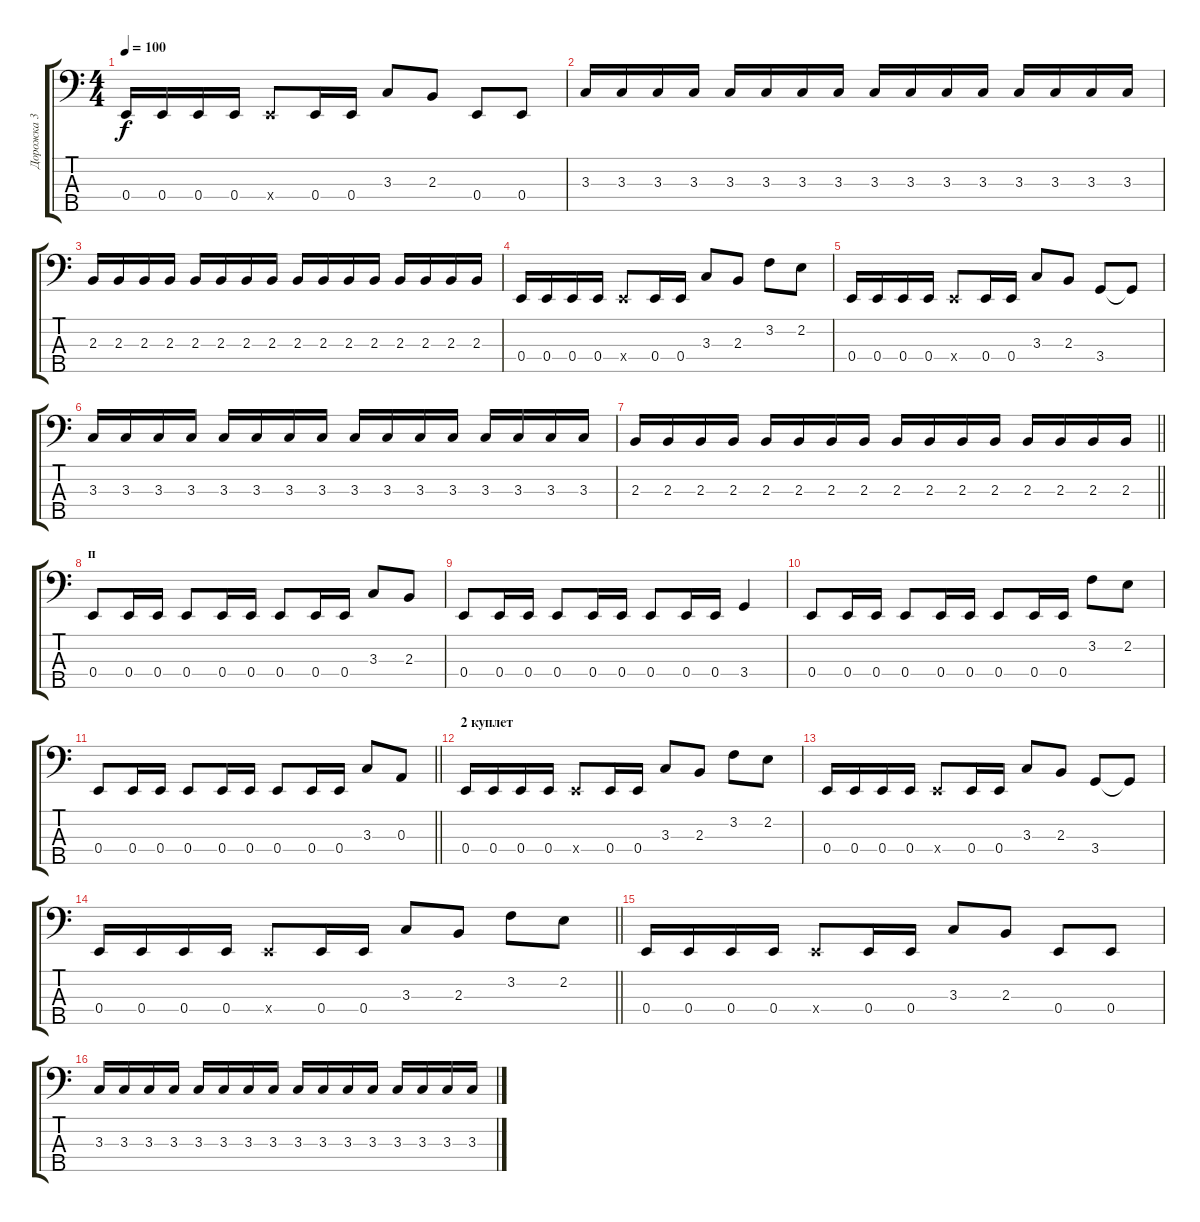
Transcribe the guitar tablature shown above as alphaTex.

\track ("Дорожка 3" "Дорожка 3") {instrument electricbassfinger}
\staff {score tabs}
\tuning (G2 D2 A1 E1 B0) {hide}
\ts (4 4)
\tempo 100
\clef f4
\ks c
0.4.16{dy f} 0.4.16 0.4.16 0.4.16 0.4{x}.8 0.4.16 0.4.16 3.3.8 2.3.8 0.4.8 0.4.8 |
3.3.16 3.3.16 3.3.16 3.3.16 3.3.16 3.3.16 3.3.16 3.3.16 3.3.16 3.3.16 3.3.16 3.3.16 3.3.16 3.3.16 3.3.16 3.3.16 |
2.3.16 2.3.16 2.3.16 2.3.16 2.3.16 2.3.16 2.3.16 2.3.16 2.3.16 2.3.16 2.3.16 2.3.16 2.3.16 2.3.16 2.3.16 2.3.16 |
0.4.16 0.4.16 0.4.16 0.4.16 0.4{x}.8 0.4.16 0.4.16 3.3.8 2.3.8 3.2.8 2.2.8 |
0.4.16 0.4.16 0.4.16 0.4.16 0.4{x}.8 0.4.16 0.4.16 3.3.8 2.3.8 3.4.8 3.4{t}.8 |
3.3.16 3.3.16 3.3.16 3.3.16 3.3.16 3.3.16 3.3.16 3.3.16 3.3.16 3.3.16 3.3.16 3.3.16 3.3.16 3.3.16 3.3.16 3.3.16 |
\barLineRight lightlight
2.3.16 2.3.16 2.3.16 2.3.16 2.3.16 2.3.16 2.3.16 2.3.16 2.3.16 2.3.16 2.3.16 2.3.16 2.3.16 2.3.16 2.3.16 2.3.16 |
\section ("" "п")
0.4.8 0.4.16 0.4.16 0.4.8 0.4.16 0.4.16 0.4.8 0.4.16 0.4.16 3.3.8 2.3.8 |
0.4.8 0.4.16 0.4.16 0.4.8 0.4.16 0.4.16 0.4.8 0.4.16 0.4.16 3.4.4 |
0.4.8 0.4.16 0.4.16 0.4.8 0.4.16 0.4.16 0.4.8 0.4.16 0.4.16 3.2.8 2.2.8 |
\barLineRight lightlight
0.4.8 0.4.16 0.4.16 0.4.8 0.4.16 0.4.16 0.4.8 0.4.16 0.4.16 3.3.8 0.3.8 |
\section ("" "2 куплет")
0.4.16 0.4.16 0.4.16 0.4.16 0.4{x}.8 0.4.16 0.4.16 3.3.8 2.3.8 3.2.8 2.2.8 |
0.4.16 0.4.16 0.4.16 0.4.16 0.4{x}.8 0.4.16 0.4.16 3.3.8 2.3.8 3.4.8 3.4{t}.8 |
\barLineRight lightlight
0.4.16 0.4.16 0.4.16 0.4.16 0.4{x}.8 0.4.16 0.4.16 3.3.8 2.3.8 3.2.8 2.2.8 |
0.4.16 0.4.16 0.4.16 0.4.16 0.4{x}.8 0.4.16 0.4.16 3.3.8 2.3.8 0.4.8 0.4.8 |
3.3.16 3.3.16 3.3.16 3.3.16 3.3.16 3.3.16 3.3.16 3.3.16 3.3.16 3.3.16 3.3.16 3.3.16 3.3.16 3.3.16 3.3.16 3.3.16
